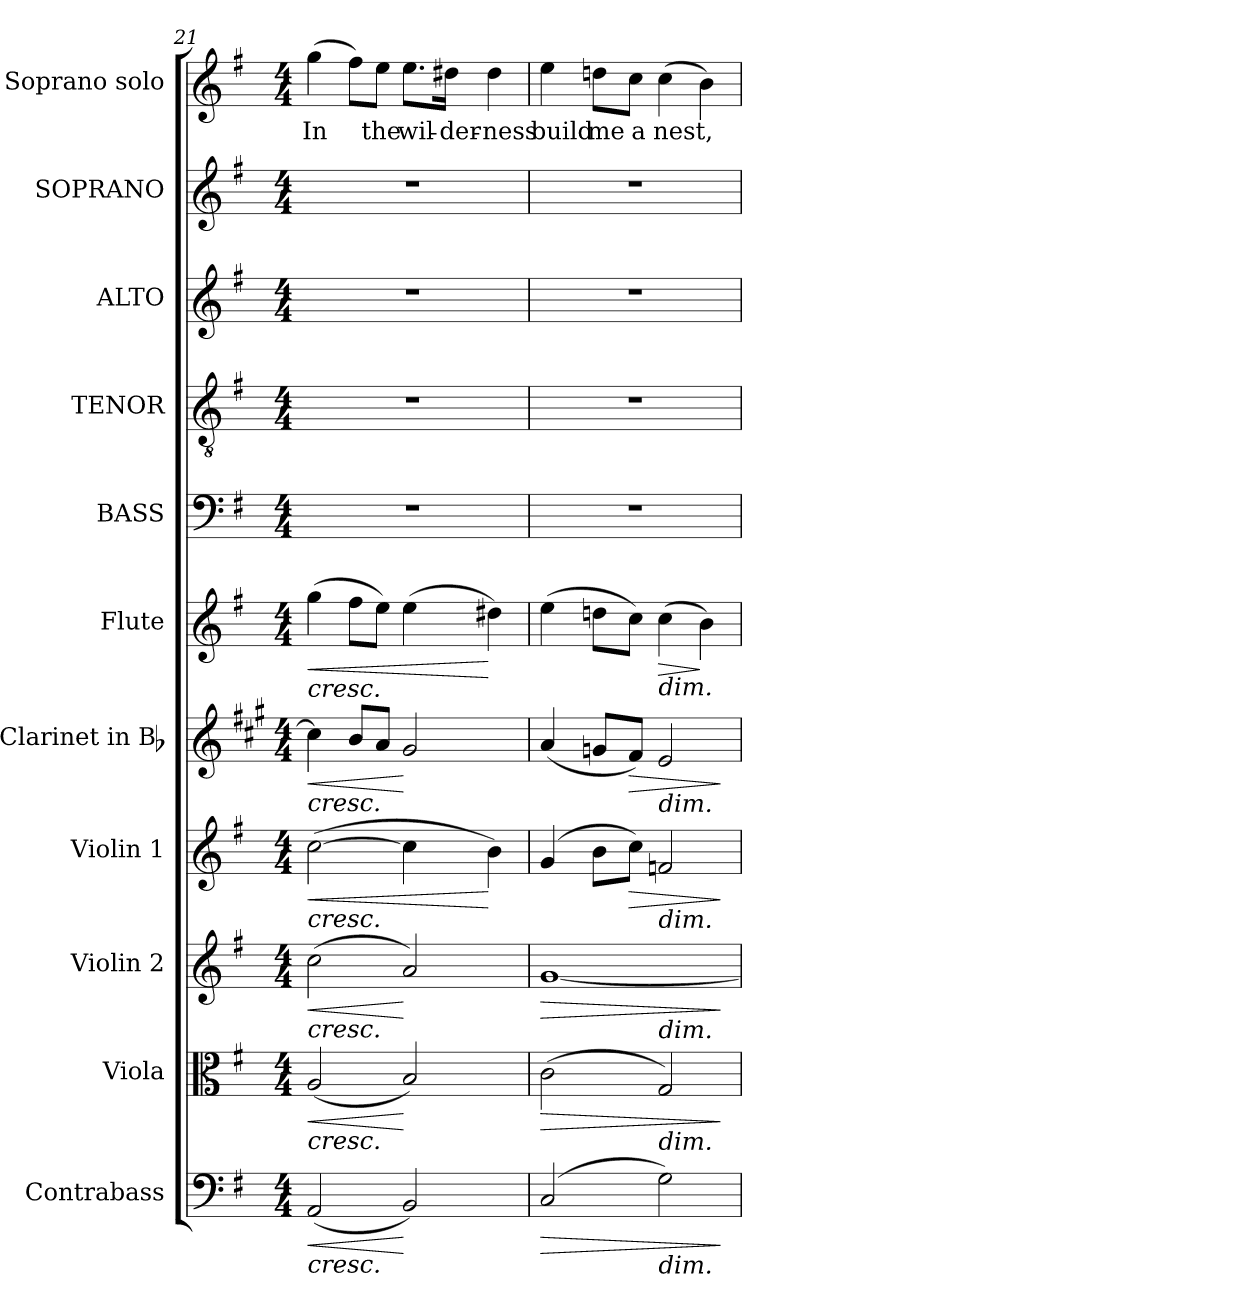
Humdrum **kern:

**kern	**dynam	**kern	**dynam	**kern	**dynam	**kern	**dynam	**kern	**dynam	**kern	**dynam	**kern	**kern	**kern	**kern	**kern	**text
*part11	*part11	*part10	*part10	*part9	*part9	*part8	*part8	*part7	*part7	*part6	*part6	*part5	*part4	*part3	*part2	*part1	*part1
*staff11	*staff11	*staff10	*staff10	*staff9	*staff9	*staff8	*staff8	*staff7	*staff7	*staff6	*staff6	*staff5	*staff4	*staff3	*staff2	*staff1	*staff1
*I"Contrabass	*	*I"Viola	*	*I"Violin 2	*	*I"Violin 1	*	*I"Clarinet in Bb	*	*I"Flute	*	*I"BASS	*I"TENOR	*I"ALTO	*I"SOPRANO	*I"Soprano solo	*
*I'Cb.	*	*I'Vla.	*	*I'Vln. 2	*	*I'Vln. 1	*	*I'Cl.	*	*I'Fl.	*	*I'B.	*I'T.	*I'A.	*I'S.	*I'S.	*
*clefF4	*	*clefC3	*	*clefG2	*	*clefG2	*	*clefG2	*	*clefG2	*	*clefF4	*clefGv2	*clefG2	*clefG2	*clefG2	*
*ITrd7c12	*	*	*	*	*	*	*	*ITrd1c2	*	*	*	*	*ITrd7c12	*	*	*	*
*k[f#]	*	*k[f#]	*	*k[f#]	*	*k[f#]	*	*k[f#]	*	*k[f#]	*	*k[f#]	*k[f#]	*k[f#]	*k[f#]	*k[f#]	*
*G:	*	*G:	*	*G:	*	*G:	*	*G:	*	*G:	*	*G:	*G:	*G:	*G:	*G:	*
*M4/4	*	*M4/4	*	*M4/4	*	*M4/4	*	*M4/4	*	*M4/4	*	*M4/4	*M4/4	*M4/4	*M4/4	*M4/4	*
=21	=21	=21	=21	=21	=21	=21	=21	=21	=21	=21	=21	=21	=21	=21	=21	=21	=21
!	!LO:HP:b	!	!LO:HP:b	!	!LO:HP:b	!	!LO:HP:b	!	!LO:HP:b	!	!LO:HP:b	!	!	!	!	!	!
!	!	!	!	!	!	!	!	!	!	!LO:TX:b:i:t=cresc.	!	!	!	!	!	!	!
!	!	!	!	!	!	!	!	!LO:TX:b:i:t=cresc.	!	!	!	!	!	!	!	!	!
!	!	!	!	!	!	!LO:TX:b:i:t=cresc.	!	!	!	!	!	!	!	!	!	!	!
!	!	!	!	!LO:TX:b:i:t=cresc.	!	!	!	!	!	!	!	!	!	!	!	!	!
!	!	!LO:TX:b:i:t=cresc.	!	!	!	!	!	!	!	!	!	!	!	!	!	!	!
!LO:TX:b:i:t=cresc.	!	!	!	!	!	!	!	!	!	!	!	!	!	!	!	!	!
!	!	!	!	!	!	!	!	!	!	!	!	!	!	!	!	!	!LO:LY:b:color=#000000
(2AAAi/	<	(2Ai/	<	(2cci\	<	([>2cci\	<	4bi\]	<	(4ggi\	<	1r	1r	1r	1r	(4ggi\	In
.	.	.	.	.	.	.	.	8ai/L	.	8ff#i\L	.	.	.	.	.	8ff#i\L)	.
!	!	!	!	!	!	!	!	!	!	!	!	!	!	!	!	!	!LO:LY:b:color=#000000
.	.	.	.	.	.	.	.	8gi/J	.	8eei\J)	.	.	.	.	.	8eei\J	the
!	!	!	!	!	!	!	!	!	!	!	!	!	!	!	!	!	!LO:LY:b:color=#000000
2BBBi/)	[	2Bi/)	[	2ai/)	[	4cci\]	.	2f#i/	[	(4eei\	.	.	.	.	.	8.eei\L	wil-
!	!	!	!	!	!	!	!	!	!	!	!	!	!	!	!	!	!LO:LY:b:color=#000000
.	.	.	.	.	.	.	.	.	.	.	.	.	.	.	.	16dd#Xi\Jk	-der-
!	!	!	!	!	!	!	!	!	!	!	!	!	!	!	!	!	!LO:LY:b:color=#000000
.	.	.	.	.	.	4bi\)	[	.	.	4dd#Xi\)	[	.	.	.	.	4dd#i\	-ness
=22	=22	=22	=22	=22	=22	=22	=22	=22	=22	=22	=22	=22	=22	=22	=22	=22	=22
!	!LO:HP:b	!	!LO:HP:b	!	!LO:HP:b	!	!	!	!	!	!	!	!	!	!	!	!
!	!	!	!	!	!	!	!	!	!	!	!	!	!	!	!	!	!LO:LY:b:color=#000000
*	*	*	*	*^	*	*	*	*	*	*	*	*	*	*	*	*	*
(2CCi/	>	(2ci\	>	[<1gi	2ryy	>	(4gi/	.	(4gi/	.	(4eei\	.	1r	1r	1r	1r	4eei\	build
!	!	!	!	!	!	!	!	!	!	!	!	!	!	!	!	!	!	!LO:LY:b:color=#000000
.	.	.	.	.	.	.	8bi\L	.	8fni/L	.	8ddni\L	.	.	.	.	.	8ddni\L	me
!	!	!	!	!	!	!	!	!LO:HP:b	!	!LO:HP:b	!	!	!	!	!	!	!	!
!	!	!	!	!	!	!	!	!	!	!	!	!	!	!	!	!	!	!LO:LY:b:color=#000000
.	.	.	.	.	.	.	8cci\J)	>	8ei/J)	>	8cci\J)	.	.	.	.	.	8cci\J	a
!	!	!	!	!	!	!	!	!	!	!	!	!LO:HP:b	!	!	!	!	!	!
!	!	!	!	!	!	!	!	!	!	!	!LO:TX:b:i:t=dim.	!	!	!	!	!	!	!
!	!	!	!	!	!	!	!	!	!LO:TX:b:i:t=dim.	!	!	!	!	!	!	!	!	!
!	!	!	!	!	!	!	!LO:TX:b:i:t=dim.	!	!	!	!	!	!	!	!	!	!	!
!	!	!	!	!	!LO:TX:b:i:t=dim.	!	!	!	!	!	!	!	!	!	!	!	!	!
!	!	!LO:TX:b:i:t=dim.	!	!	!	!	!	!	!	!	!	!	!	!	!	!	!	!
!LO:TX:b:i:t=dim.	!	!	!	!	!	!	!	!	!	!	!	!	!	!	!	!	!	!
!	!	!	!	!	!	!	!	!	!	!	!	!	!	!	!	!	!	!LO:LY:b:color=#000000
2GGi\)	.	2Gi/)	.	.	2ryy	.	2fni/	.	2di/	.	(4cci\	>	.	.	.	.	(4cci\	nest,
.	.	.	.	.	.	.	.	.	.	.	4bi\)	]	.	.	.	.	4bi\)	.
.	]	.	]	.	.	]	.	]	.	]	.	.	.	.	.	.	.	.
*	*	*	*	*v	*v	*	*	*	*	*	*	*	*	*	*	*	*	*
=	=	=	=	=	=	=	=	=	=	=	=	=	=	=	=	=	=
*-	*-	*-	*-	*-	*-	*-	*-	*-	*-	*-	*-	*-	*-	*-	*-	*-	*-
